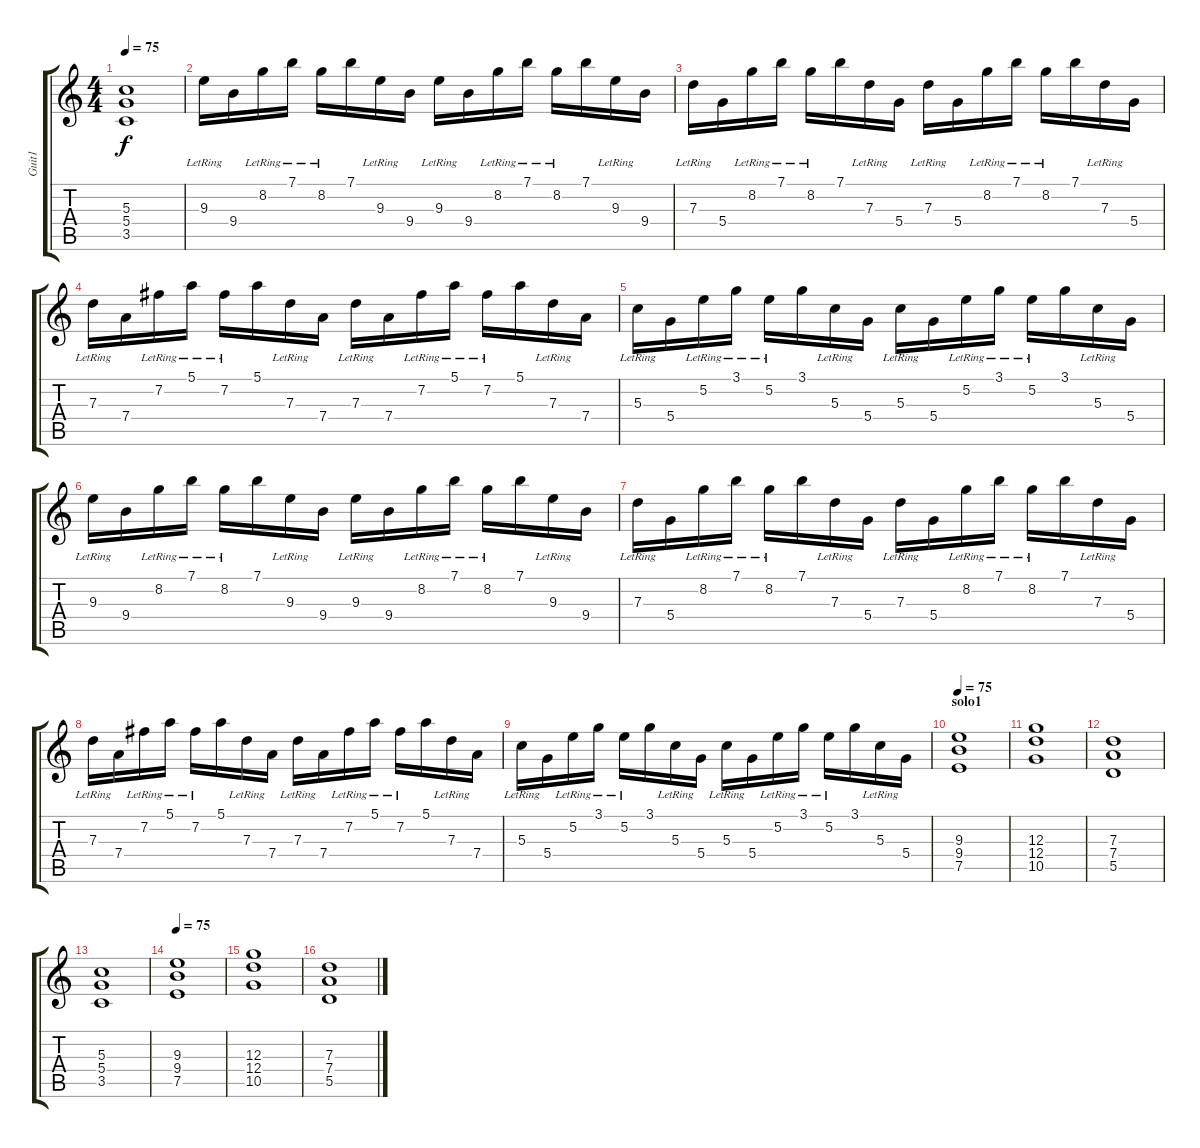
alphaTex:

\track ("Guit1" "Guit1") {instrument acousticguitarnylon}
\staff {score tabs}
\tuning (E4 B3 G3 D3 A2 E2) {hide}
\ts (4 4)
\tempo 75
\clef g2
\ks c
(5.3 5.4 3.5).1{dy f} |
9.3{lr}.16{volume 15 instrument acousticguitarnylon} 9.4.16 8.2{lr}.16 7.1{lr}.16 8.2{lr}.16 7.1.16 9.3{lr}.16 9.4.16 9.3{lr}.16 9.4.16 8.2{lr}.16 7.1{lr}.16 8.2{lr}.16 7.1.16 9.3{lr}.16 9.4.16 |
7.3{lr}.16 5.4.16 8.2{lr}.16 7.1{lr}.16 8.2{lr}.16 7.1.16 7.3{lr}.16 5.4.16 7.3{lr}.16 5.4.16 8.2{lr}.16 7.1{lr}.16 8.2{lr}.16 7.1.16 7.3{lr}.16 5.4.16 |
7.3{lr}.16 7.4.16 7.2{lr}.16 5.1{lr}.16 7.2{lr}.16 5.1.16 7.3{lr}.16 7.4.16 7.3{lr}.16 7.4.16 7.2{lr}.16 5.1{lr}.16 7.2{lr}.16 5.1.16 7.3{lr}.16 7.4.16 |
5.3{lr}.16 5.4.16 5.2{lr}.16 3.1{lr}.16 5.2{lr}.16 3.1.16 5.3{lr}.16 5.4.16 5.3{lr}.16 5.4.16 5.2{lr}.16 3.1{lr}.16 5.2{lr}.16 3.1.16 5.3{lr}.16 5.4.16 |
9.3{lr}.16{volume 15 instrument acousticguitarnylon} 9.4.16 8.2{lr}.16 7.1{lr}.16 8.2{lr}.16 7.1.16 9.3{lr}.16 9.4.16 9.3{lr}.16 9.4.16 8.2{lr}.16 7.1{lr}.16 8.2{lr}.16 7.1.16 9.3{lr}.16 9.4.16 |
7.3{lr}.16 5.4.16 8.2{lr}.16 7.1{lr}.16 8.2{lr}.16 7.1.16 7.3{lr}.16 5.4.16 7.3{lr}.16 5.4.16 8.2{lr}.16 7.1{lr}.16 8.2{lr}.16 7.1.16 7.3{lr}.16 5.4.16 |
7.3{lr}.16 7.4.16 7.2{lr}.16 5.1{lr}.16 7.2{lr}.16 5.1.16 7.3{lr}.16 7.4.16 7.3{lr}.16 7.4.16 7.2{lr}.16 5.1{lr}.16 7.2{lr}.16 5.1.16 7.3{lr}.16 7.4.16 |
5.3{lr}.16 5.4.16 5.2{lr}.16 3.1{lr}.16 5.2{lr}.16 3.1.16 5.3{lr}.16 5.4.16 5.3{lr}.16 5.4.16 5.2{lr}.16 3.1{lr}.16 5.2{lr}.16 3.1.16 5.3{lr}.16 5.4.16 |
\section ("" "solo1")
\tempo 75
(9.3 9.4 7.5).1{volume 11 instrument overdrivenguitar} |
(12.3 12.4 10.5).1 |
(7.3 7.4 5.5).1 |
(5.3 5.4 3.5).1 |
\tempo 75
(9.3 9.4 7.5).1{instrument overdrivenguitar} |
(12.3 12.4 10.5).1 |
(7.3 7.4 5.5).1
